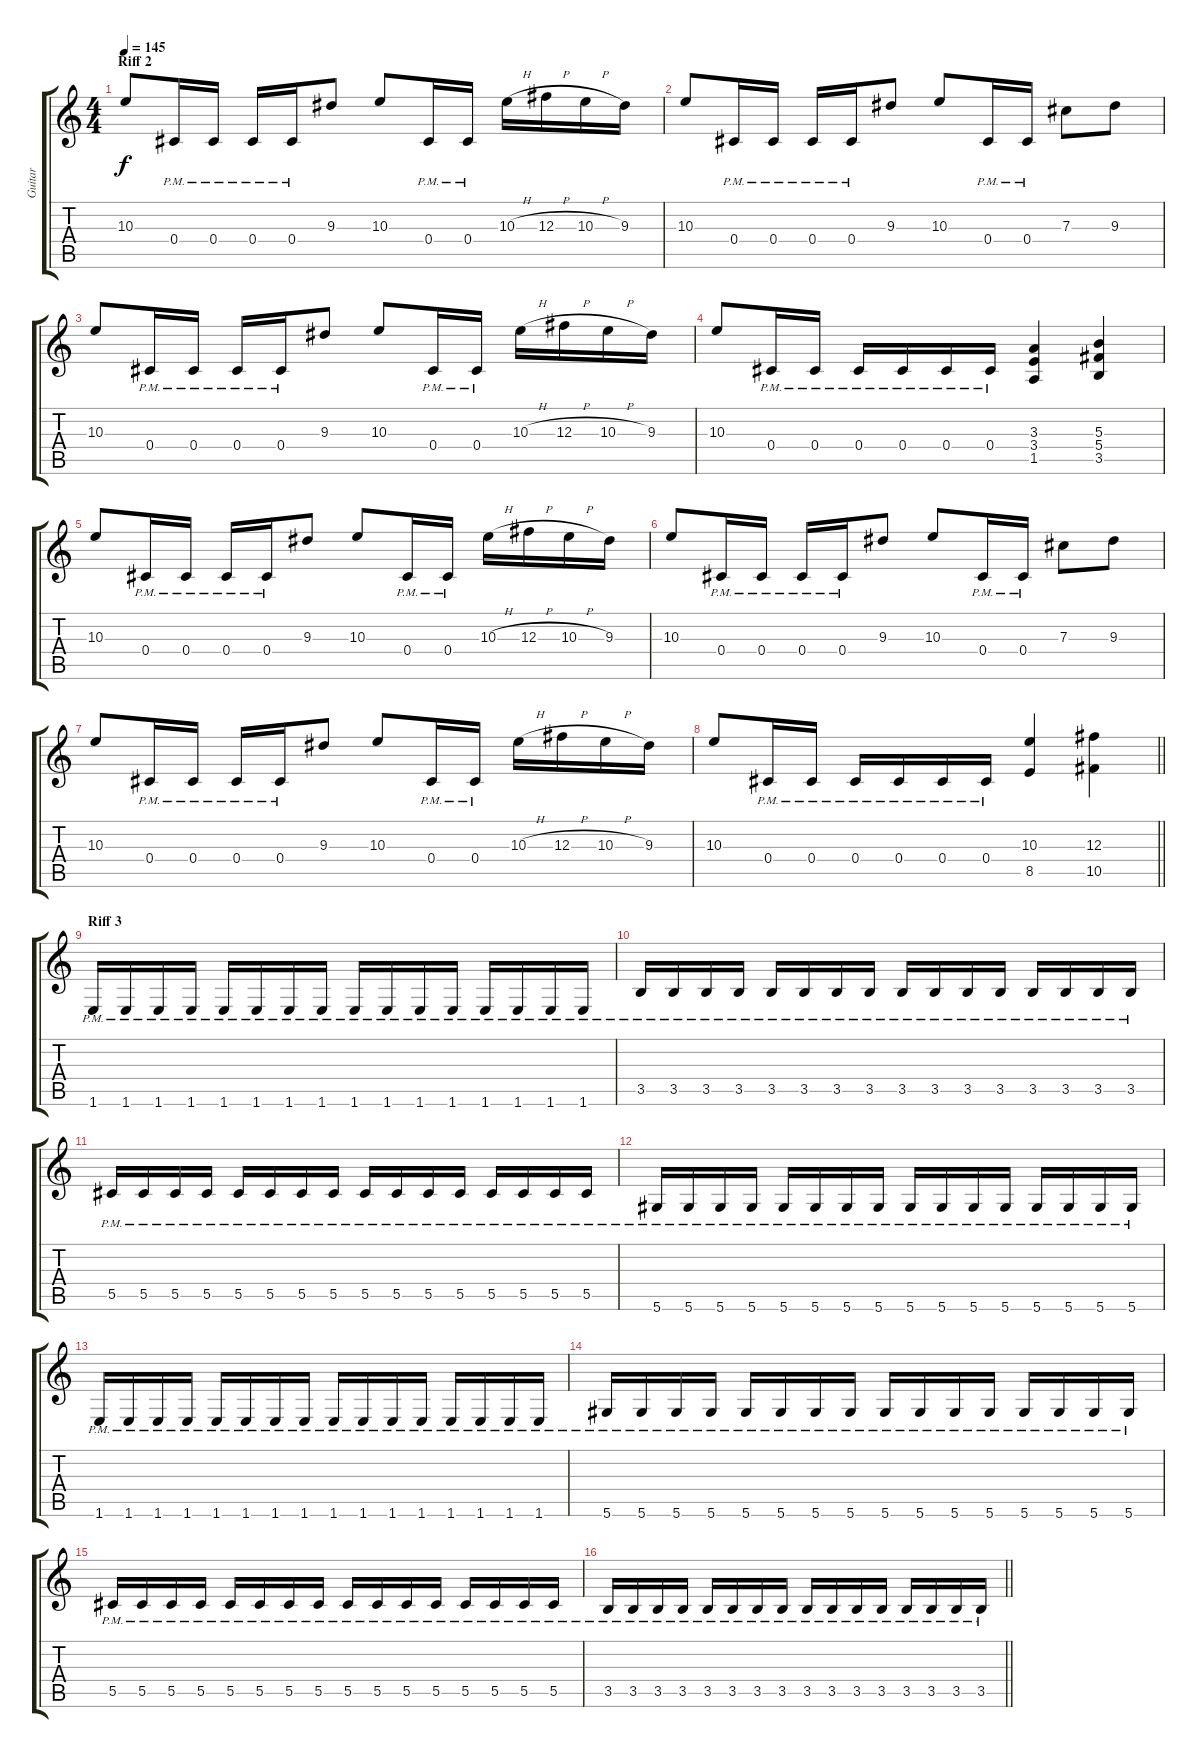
\track ("Guitar" "Guitar") {instrument distortionguitar}
\staff {score tabs}
\tuning (Eb4 Bb3 Gb3 Db3 Ab2 Eb2) {hide}
\ts (4 4)
\section ("" "Riff 2")
\tempo 145
\clef g2
\ks c
10.3.8{dy f} 0.4{pm}.16 0.4{pm}.16 0.4{pm}.16 0.4{pm}.16 9.3.8 10.3.8 0.4{pm}.16 0.4{pm}.16 10.3{h}.16 12.3{h}.16 10.3{h}.16 9.3.16 |
10.3.8 0.4{pm}.16 0.4{pm}.16 0.4{pm}.16 0.4{pm}.16 9.3.8 10.3.8 0.4{pm}.16 0.4{pm}.16 7.3.8 9.3.8 |
10.3.8 0.4{pm}.16 0.4{pm}.16 0.4{pm}.16 0.4{pm}.16 9.3.8 10.3.8 0.4{pm}.16 0.4{pm}.16 10.3{h}.16 12.3{h}.16 10.3{h}.16 9.3.16 |
10.3.8 0.4{pm}.16 0.4{pm}.16 0.4{pm}.16 0.4{pm}.16 0.4{pm}.16 0.4{pm}.16 (3.3 3.4 1.5).4 (5.3 5.4 3.5).4 |
10.3.8 0.4{pm}.16 0.4{pm}.16 0.4{pm}.16 0.4{pm}.16 9.3.8 10.3.8 0.4{pm}.16 0.4{pm}.16 10.3{h}.16 12.3{h}.16 10.3{h}.16 9.3.16 |
10.3.8 0.4{pm}.16 0.4{pm}.16 0.4{pm}.16 0.4{pm}.16 9.3.8 10.3.8 0.4{pm}.16 0.4{pm}.16 7.3.8 9.3.8 |
10.3.8 0.4{pm}.16 0.4{pm}.16 0.4{pm}.16 0.4{pm}.16 9.3.8 10.3.8 0.4{pm}.16 0.4{pm}.16 10.3{h}.16 12.3{h}.16 10.3{h}.16 9.3.16 |
\barLineRight lightlight
10.3.8 0.4{pm}.16 0.4{pm}.16 0.4{pm}.16 0.4{pm}.16 0.4{pm}.16 0.4{pm}.16 (10.3 8.5).4 (12.3 10.5).4 |
\section ("" "Riff 3")
1.6{pm}.16 1.6{pm}.16 1.6{pm}.16 1.6{pm}.16 1.6{pm}.16 1.6{pm}.16 1.6{pm}.16 1.6{pm}.16 1.6{pm}.16 1.6{pm}.16 1.6{pm}.16 1.6{pm}.16 1.6{pm}.16 1.6{pm}.16 1.6{pm}.16 1.6{pm}.16 |
3.5{pm}.16 3.5{pm}.16 3.5{pm}.16 3.5{pm}.16 3.5{pm}.16 3.5{pm}.16 3.5{pm}.16 3.5{pm}.16 3.5{pm}.16 3.5{pm}.16 3.5{pm}.16 3.5{pm}.16 3.5{pm}.16 3.5{pm}.16 3.5{pm}.16 3.5{pm}.16 |
5.5{pm}.16 5.5{pm}.16 5.5{pm}.16 5.5{pm}.16 5.5{pm}.16 5.5{pm}.16 5.5{pm}.16 5.5{pm}.16 5.5{pm}.16 5.5{pm}.16 5.5{pm}.16 5.5{pm}.16 5.5{pm}.16 5.5{pm}.16 5.5{pm}.16 5.5{pm}.16 |
5.6{pm}.16 5.6{pm}.16 5.6{pm}.16 5.6{pm}.16 5.6{pm}.16 5.6{pm}.16 5.6{pm}.16 5.6{pm}.16 5.6{pm}.16 5.6{pm}.16 5.6{pm}.16 5.6{pm}.16 5.6{pm}.16 5.6{pm}.16 5.6{pm}.16 5.6{pm}.16 |
1.6{pm}.16 1.6{pm}.16 1.6{pm}.16 1.6{pm}.16 1.6{pm}.16 1.6{pm}.16 1.6{pm}.16 1.6{pm}.16 1.6{pm}.16 1.6{pm}.16 1.6{pm}.16 1.6{pm}.16 1.6{pm}.16 1.6{pm}.16 1.6{pm}.16 1.6{pm}.16 |
5.6{pm}.16 5.6{pm}.16 5.6{pm}.16 5.6{pm}.16 5.6{pm}.16 5.6{pm}.16 5.6{pm}.16 5.6{pm}.16 5.6{pm}.16 5.6{pm}.16 5.6{pm}.16 5.6{pm}.16 5.6{pm}.16 5.6{pm}.16 5.6{pm}.16 5.6{pm}.16 |
5.5{pm}.16 5.5{pm}.16 5.5{pm}.16 5.5{pm}.16 5.5{pm}.16 5.5{pm}.16 5.5{pm}.16 5.5{pm}.16 5.5{pm}.16 5.5{pm}.16 5.5{pm}.16 5.5{pm}.16 5.5{pm}.16 5.5{pm}.16 5.5{pm}.16 5.5{pm}.16 |
\barLineRight lightlight
3.5{pm}.16 3.5{pm}.16 3.5{pm}.16 3.5{pm}.16 3.5{pm}.16 3.5{pm}.16 3.5{pm}.16 3.5{pm}.16 3.5{pm}.16 3.5{pm}.16 3.5{pm}.16 3.5{pm}.16 3.5{pm}.16 3.5{pm}.16 3.5{pm}.16 3.5{pm}.16
